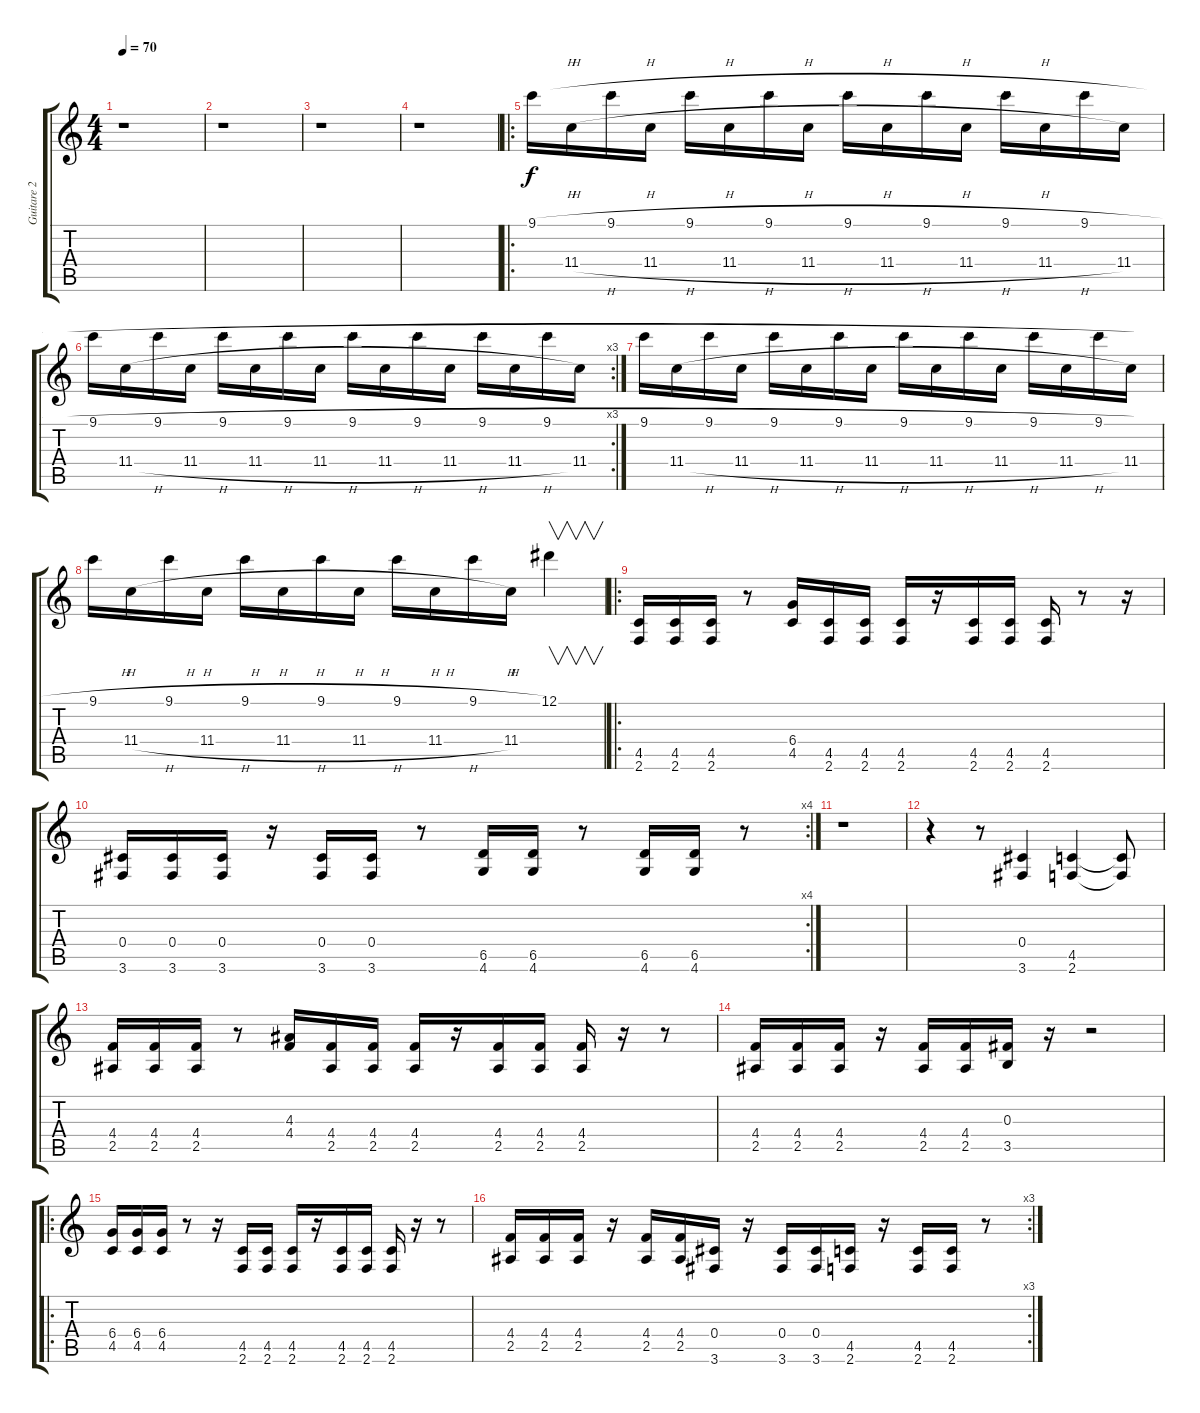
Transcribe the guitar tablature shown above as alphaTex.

\track ("Guitare 2" "Guitare 2") {instrument distortionguitar}
\staff {score tabs}
\tuning (Eb4 Bb3 Gb3 Db3 Ab2 Eb2) {hide}
\ts (4 4)
\tempo 70
\clef g2
\ks c
r.1{dy f} |
r.1 |
r.1 |
r.1 |
\ro
9.1{h}.16{volume 0} 11.4{h}.16 9.1{h}.16 11.4{h}.16 9.1{h}.16 11.4{h}.16 9.1{h}.16 11.4{h}.16 9.1{h}.16 11.4{h}.16 9.1{h}.16 11.4{h}.16 9.1{h}.16 11.4{h}.16 9.1{h}.16 11.4.16 |
\rc 3
9.1{h}.16 11.4{h}.16 9.1{h}.16 11.4{h}.16 9.1{h}.16 11.4{h}.16 9.1{h}.16 11.4{h}.16 9.1{h}.16 11.4{h}.16 9.1{h}.16 11.4{h}.16 9.1{h}.16 11.4{h}.16 9.1{h}.16 11.4.16 |
9.1{h}.16 11.4{h}.16 9.1{h}.16 11.4{h}.16 9.1{h}.16 11.4{h}.16 9.1{h}.16 11.4{h}.16 9.1{h}.16 11.4{h}.16 9.1{h}.16 11.4{h}.16 9.1{h}.16 11.4{h}.16 9.1{h}.16 11.4.16 |
9.1{h}.16 11.4{h}.16 9.1{h}.16 11.4{h}.16 9.1{h}.16 11.4{h}.16 9.1{h}.16 11.4{h}.16 9.1{h}.16 11.4{h}.16 9.1{h}.16 11.4.16 12.1.4{v} |
\ro
(4.5 2.6).16{volume 13} (4.5 2.6).16 (4.5 2.6).16 r.8 (6.4 4.5).16 (4.5 2.6).16 (4.5 2.6).16 (4.5 2.6).16 r.16 (4.5 2.6).16 (4.5 2.6).16 (4.5 2.6).16 r.8 r.16 |
\rc 4
(0.4 3.6).16 (0.4 3.6).16 (0.4 3.6).16 r.16 (0.4 3.6).16 (0.4 3.6).16 r.8 (6.5 4.6).16 (6.5 4.6).16 r.8 (6.5 4.6).16 (6.5 4.6).16 r.8 |
r.1 |
r.4 r.8 (0.4 3.6).4 (4.5 2.6).4 (4.5{t} 2.6{t}).8 |
(4.4 2.5).16 (4.4 2.5).16 (4.4 2.5).16 r.8 (4.3 4.4).16 (4.4 2.5).16 (4.4 2.5).16 (4.4 2.5).16 r.16 (4.4 2.5).16 (4.4 2.5).16 (4.4 2.5).16 r.16 r.8 |
(4.4 2.5).16 (4.4 2.5).16 (4.4 2.5).16 r.16 (4.4 2.5).16 (4.4 2.5).16 (0.3 3.5).16 r.16 r.2 |
\ro
(6.4 4.5).16 (6.4 4.5).16 (6.4 4.5).16 r.8 r.16 (4.5 2.6).16 (4.5 2.6).16 (4.5 2.6).16 r.16 (4.5 2.6).16 (4.5 2.6).16 (4.5 2.6).16 r.16 r.8 |
\rc 3
(4.4 2.5).16 (4.4 2.5).16 (4.4 2.5).16 r.16 (4.4 2.5).16 (4.4 2.5).16 (0.4 3.6).16 r.16 (0.4 3.6).16 (0.4 3.6).16 (4.5 2.6).16 r.16 (4.5 2.6).16 (4.5 2.6).16 r.8
